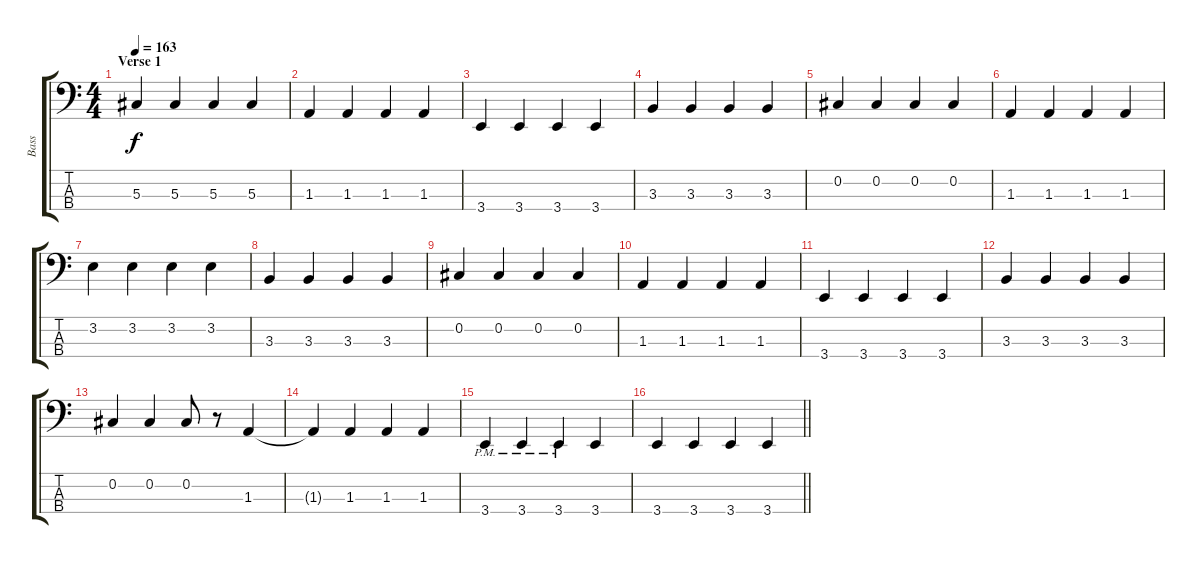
\track ("Bass" "Bass") {instrument electricbassfinger}
\staff {score tabs}
\tuning (Gb2 Db2 Ab1 Db1) {hide}
\ts (4 4)
\section ("" "Verse 1")
\tempo 163
\clef f4
\ks c
5.3.4{dy f} 5.3.4 5.3.4 5.3.4 |
1.3.4 1.3.4 1.3.4 1.3.4 |
3.4.4 3.4.4 3.4.4 3.4.4 |
3.3.4 3.3.4 3.3.4 3.3.4 |
0.2.4 0.2.4 0.2.4 0.2.4 |
1.3.4 1.3.4 1.3.4 1.3.4 |
3.2.4 3.2.4 3.2.4 3.2.4 |
3.3.4 3.3.4 3.3.4 3.3.4 |
0.2.4 0.2.4 0.2.4 0.2.4 |
1.3.4 1.3.4 1.3.4 1.3.4 |
3.4.4 3.4.4 3.4.4 3.4.4 |
3.3.4 3.3.4 3.3.4 3.3.4 |
0.2.4 0.2.4 0.2.8 r.8 1.3.4 |
1.3{t}.4 1.3.4 1.3.4 1.3.4 |
3.4{pm}.4 3.4{pm}.4 3.4{pm}.4 3.4.4 |
\barLineRight lightlight
3.4.4 3.4.4 3.4.4 3.4.4
